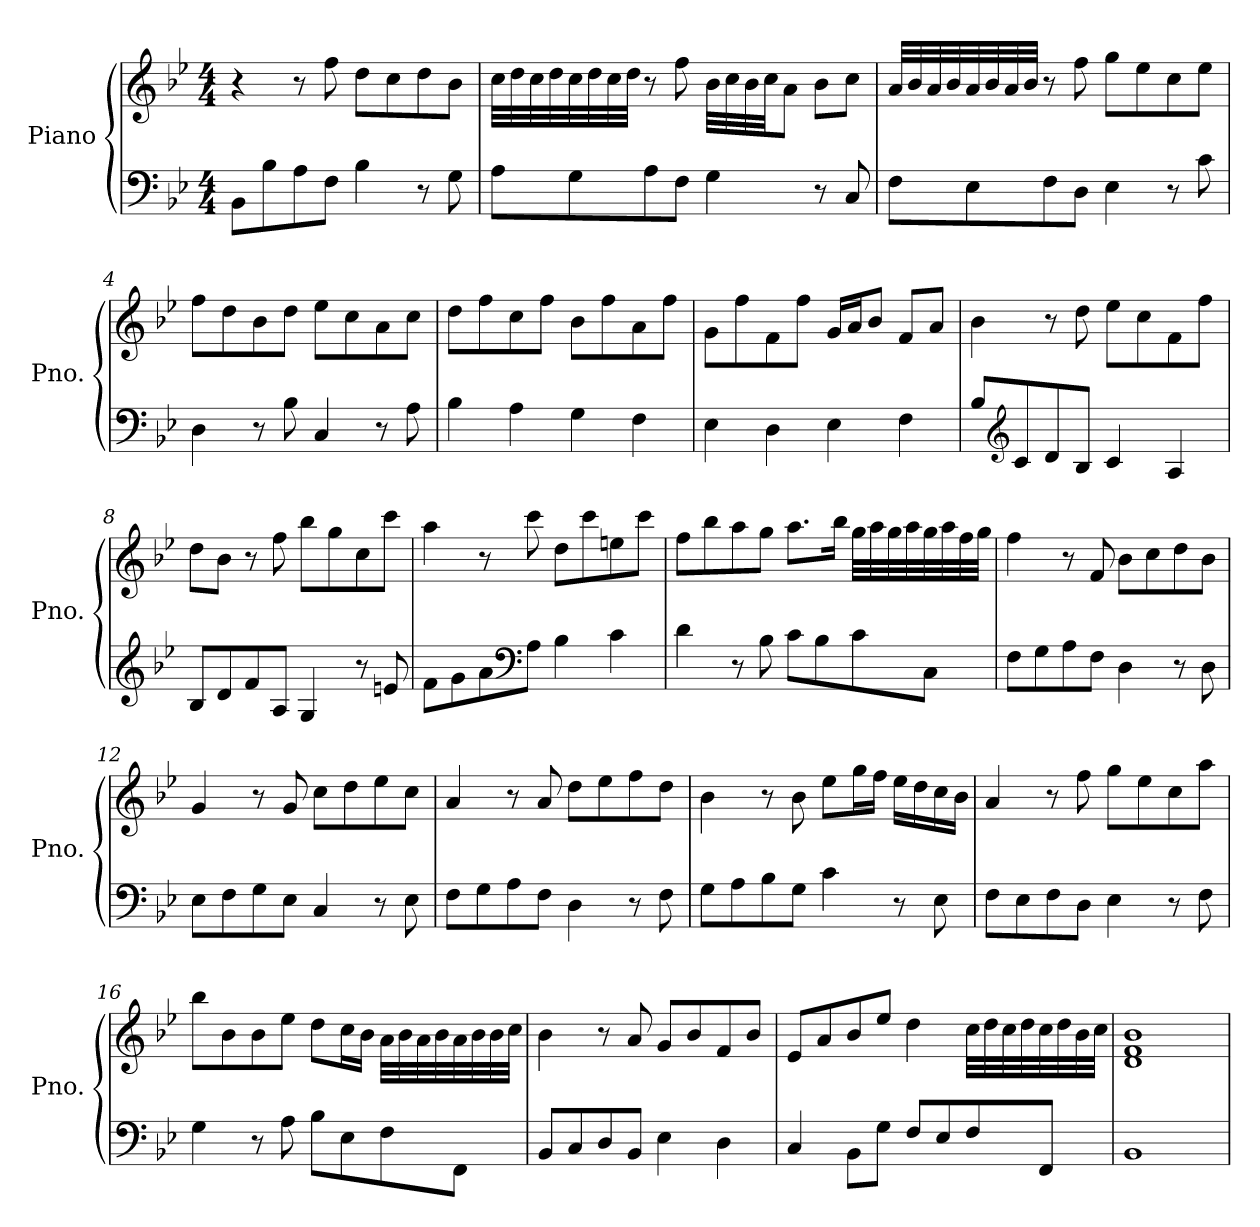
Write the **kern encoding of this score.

**kern	**kern
*part1	*part1
*staff2	*staff1
*I"Piano	*
*I'Pno.	*
*clefF4	*clefG2
*k[b-e-]	*k[b-e-]
*M4/4	*M4/4
*MM120	*MM120
=1	=1
8BB-\L	4r
8B-\	.
8A\	8r
8F\J	8ff\
4B-\	8dd\L
.	8cc\
8r	8dd\
8G\	8b-\J
=2	=2
8A\L	32cc\LLL
.	32dd\
.	32cc\
.	32dd\
8G\	32cc\
.	32dd\
.	32cc\
.	32dd\JJJ
8A\	8r
8F\J	8ff\
4G\	32b-\LLL
.	32cc\
.	32b-\
.	32cc\JJ
.	8a\J
8r	8b-\L
8C/	8cc\J
=3	=3
8F\L	32a/LLL
.	32b-/
.	32a/
.	32b-/
8E-\	32a/
.	32b-/
.	32a/
.	32b-/JJJ
8F\	8r
8D\J	8ff\
4E-\	8gg\L
.	8ee-\
8r	8cc\
8c\	8ee-\J
!!LO:LB:g=z
=4	=4
4D\	8ff\L
.	8dd\
8r	8b-\
8B-\	8dd\J
4C/	8ee-\L
.	8cc\
8r	8a\
8A\	8cc\J
=5	=5
4B-\	8dd\L
.	8ff\
4A\	8cc\
.	8ff\J
4G\	8b-\L
.	8ff\
4F\	8a\
.	8ff\J
=6	=6
4E-\	8g\L
.	8ff\
4D\	8f\
.	8ff\J
4E-\	16g/LL
.	16a/J
.	8b-/J
4F\	8f/L
.	8a/J
=7	=7
8B-/L	4b-\
*clefG2	*
8c/	.
8d/	8r
8B-/J	8dd\
4c/	8ee-\L
.	8cc\
4A/	8f\
.	8ff\J
!!LO:LB:g=z
=8	=8
8B-/L	8dd\L
8d/	8b-\J
8f/	8r
8A/J	8ff\
4G/	8bb-\L
.	8gg\
8r	8cc\
8en/	8ccc\J
=9	=9
8f\L	4aa\
8g\	.
8a\	8r
*clefF4	*
8A\J	8ccc\
4B-\	8dd\L
.	8ccc\
4c\	8een\
.	8ccc\J
=10	=10
4d\	8ff\L
.	8bb-\
8r	8aa\
8B-\	8gg\J
8c\L	8.aa\L
8B-\	.
.	16bb-\Jk
8c\	32gg\LLL
.	32aa\
.	32gg\
.	32aa\
8C\J	32gg\
.	32aa\
.	32ff\
.	32gg\JJJ
=11	=11
8F\L	4ff\
8G\	.
8A\	8r
8F\J	8f/
4D\	8b-\L
.	8cc\
8r	8dd\
8D\	8b-\J
!!LO:LB:g=z
=12	=12
8E-\L	4g/
8F\	.
8G\	8r
8E-\J	8g/
4C/	8cc\L
.	8dd\
8r	8ee-\
8E-\	8cc\J
=13	=13
8F\L	4a/
8G\	.
8A\	8r
8F\J	8a/
4D\	8dd\L
.	8ee-\
8r	8ff\
8F\	8dd\J
=14	=14
8G\L	4b-\
8A\	.
8B-\	8r
8G\J	8b-\
4c\	8ee-\L
.	16gg\L
.	16ff\JJ
8r	16ee-\LL
.	16dd\
8E-\	16cc\
.	16b-\JJ
=15	=15
8F\L	4a/
8E-\	.
8F\	8r
8D\J	8ff\
4E-\	8gg\L
.	8ee-\
8r	8cc\
8F\	8aa\J
!!LO:LB:g=z
=16	=16
4G\	8bb-\L
.	8b-\
8r	8b-\
8A\	8ee-\J
8B-\L	8dd\L
8E-\	16cc\L
.	16b-\JJ
8F\	32a\LLL
.	32b-\
.	32a\
.	32b-\
8FF\J	32a\
.	32b-\
.	32b-\
.	32cc\JJJ
=17	=17
8BB-/L	4b-\
8C/	.
8D/	8r
8BB-/J	8a/
4E-\	8g/L
.	8b-/
4D\	8f/
.	8b-/J
=18	=18
4C/	8e-/L
.	8a/
*	*MM119
8BB-\L	8b-/
*	*MM109
8G\J	8ee-/J
*	*MM99
8F/L	4dd\
8E-/	.
*	*MM80
8F/	32cc\LLL
.	32dd\
.	32cc\
.	32dd\
*	*MM70
8FF/J	32cc\
.	32dd\
*	*MM65
.	32b-\
*	*MM63
.	32cc\JJJ
=19	=19
*	*MM60
1BB-	1d 1f 1b-
=	=
*-	*-
